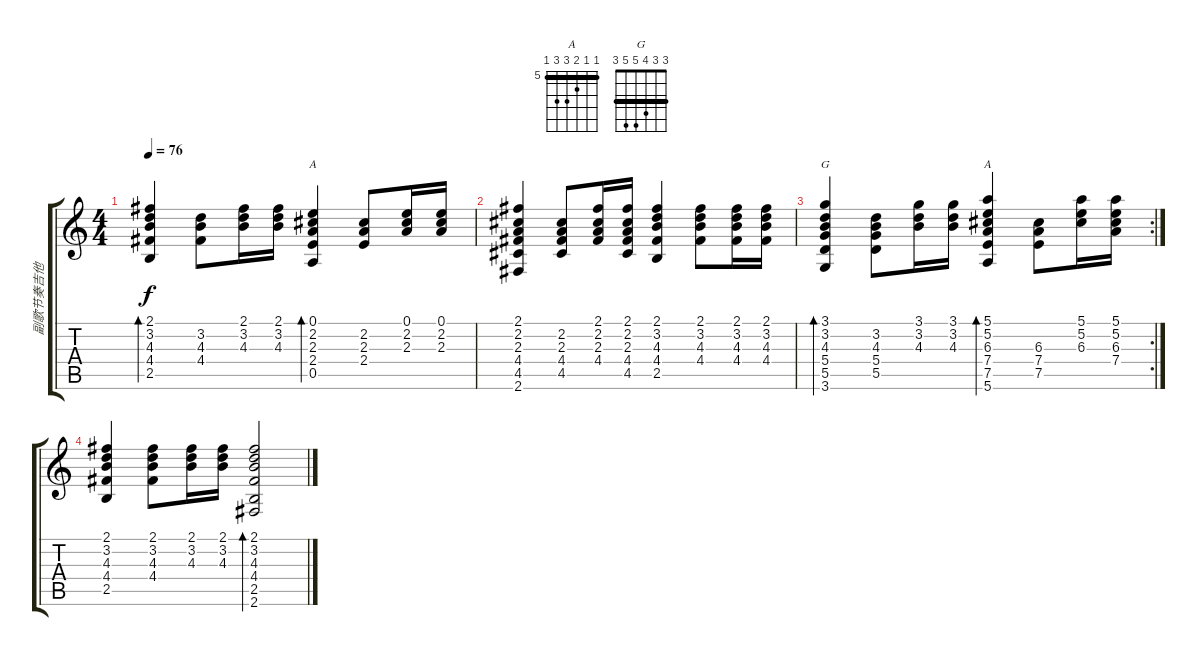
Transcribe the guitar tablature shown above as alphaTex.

\track ("副歌节奏吉他" "副歌节奏吉他") {instrument electricguitarmuted}
\staff {score tabs}
\tuning (E4 B3 G3 D3 A2 E2) {hide}
\chord ("A" 0 2 2 2 0 x)
\chord ("G" 3 3 4 5 5 3) {barre 3}
\chord ("A" 5 5 6 7 7 5) {firstfret 5 barre 5}
\ts (4 4)
\tempo 76
\clef g2
\ks c
(2.1 3.2 4.3 4.4 2.5).4{bd 60 dy f} (3.2 4.3 4.4).8 (2.1 3.2 4.3).16 (2.1 3.2 4.3).16 (0.1 2.2 2.3 2.4 0.5).4{bd 60 ch "A"} (2.2 2.3 2.4).8 (0.1 2.2 2.3).16 (0.1 2.2 2.3).16 |
(2.1 2.2 2.3 4.4 4.5 2.6).4 (2.2 2.3 4.4 4.5).8 (2.1 2.2 2.3 4.4).16 (2.1 2.2 2.3 4.4 4.5).16 (2.1 3.2 4.3 4.4 2.5).4 (2.1 3.2 4.3 4.4).8 (2.1 3.2 4.3 4.4).16 (2.1 3.2 4.3 4.4).16 |
\rc 2
(3.1 3.2 4.3 5.4 5.5 3.6).4{bd 60 ch "G"} (3.2 4.3 5.4 5.5).8 (3.1 3.2 4.3).16 (3.1 3.2 4.3).16 (5.1 5.2 6.3 7.4 7.5 5.6).4{bd 60 ch "A"} (6.3 7.4 7.5).8 (5.1 5.2 6.3).16 (5.1 5.2 6.3 7.4).16 |
(2.1 3.2 4.3 4.4 2.5).4 (2.1 3.2 4.3 4.4).8 (2.1 3.2 4.3).16 (2.1 3.2 4.3).16 (2.1 3.2 4.3 4.4 2.5 2.6).2{bd 240}
